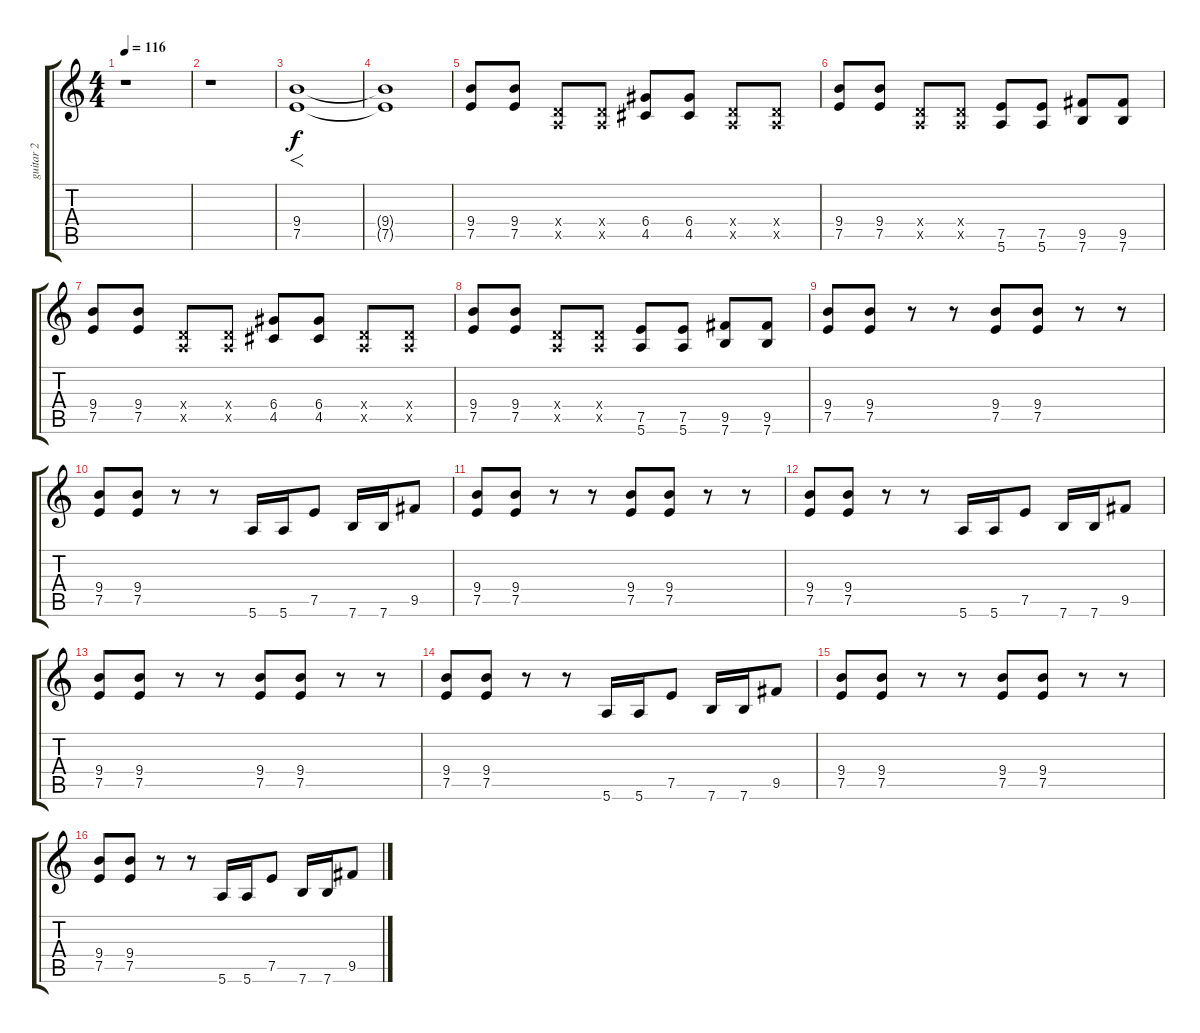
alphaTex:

\track ("guitar 2" "guitar 2") {instrument distortionguitar}
\staff {score tabs}
\tuning (E4 B3 G3 D3 A2 E2) {hide}
\ts (4 4)
\tempo 116
\clef g2
\ks c
r.1{dy f instrument distortionguitar} |
r.1 |
(9.4 7.5).1{f} |
(9.4{t} 7.5{t}).1 |
(9.4 7.5).8 (9.4 7.5).8 (0.4{x} 0.5{x}).8 (0.4{x} 0.5{x}).8 (6.4 4.5).8 (6.4 4.5).8 (0.4{x} 0.5{x}).8 (0.4{x} 0.5{x}).8 |
(9.4 7.5).8 (9.4 7.5).8 (0.4{x} 0.5{x}).8 (0.4{x} 0.5{x}).8 (7.5 5.6).8 (7.5 5.6).8 (9.5 7.6).8 (9.5 7.6).8 |
(9.4 7.5).8 (9.4 7.5).8 (0.4{x} 0.5{x}).8 (0.4{x} 0.5{x}).8 (6.4 4.5).8 (6.4 4.5).8 (0.4{x} 0.5{x}).8 (0.4{x} 0.5{x}).8 |
(9.4 7.5).8 (9.4 7.5).8 (0.4{x} 0.5{x}).8 (0.4{x} 0.5{x}).8 (7.5 5.6).8 (7.5 5.6).8 (9.5 7.6).8 (9.5 7.6).8 |
(9.4 7.5).8 (9.4 7.5).8 r.8 r.8 (9.4 7.5).8 (9.4 7.5).8 r.8 r.8 |
(9.4 7.5).8 (9.4 7.5).8 r.8 r.8 5.6.16 5.6.16 7.5.8 7.6.16 7.6.16 9.5.8 |
(9.4 7.5).8 (9.4 7.5).8 r.8 r.8 (9.4 7.5).8 (9.4 7.5).8 r.8 r.8 |
(9.4 7.5).8 (9.4 7.5).8 r.8 r.8 5.6.16 5.6.16 7.5.8 7.6.16 7.6.16 9.5.8 |
(9.4 7.5).8 (9.4 7.5).8 r.8 r.8 (9.4 7.5).8 (9.4 7.5).8 r.8 r.8 |
(9.4 7.5).8 (9.4 7.5).8 r.8 r.8 5.6.16 5.6.16 7.5.8 7.6.16 7.6.16 9.5.8 |
(9.4 7.5).8 (9.4 7.5).8 r.8 r.8 (9.4 7.5).8 (9.4 7.5).8 r.8 r.8 |
(9.4 7.5).8 (9.4 7.5).8 r.8 r.8 5.6.16 5.6.16 7.5.8 7.6.16 7.6.16 9.5.8
